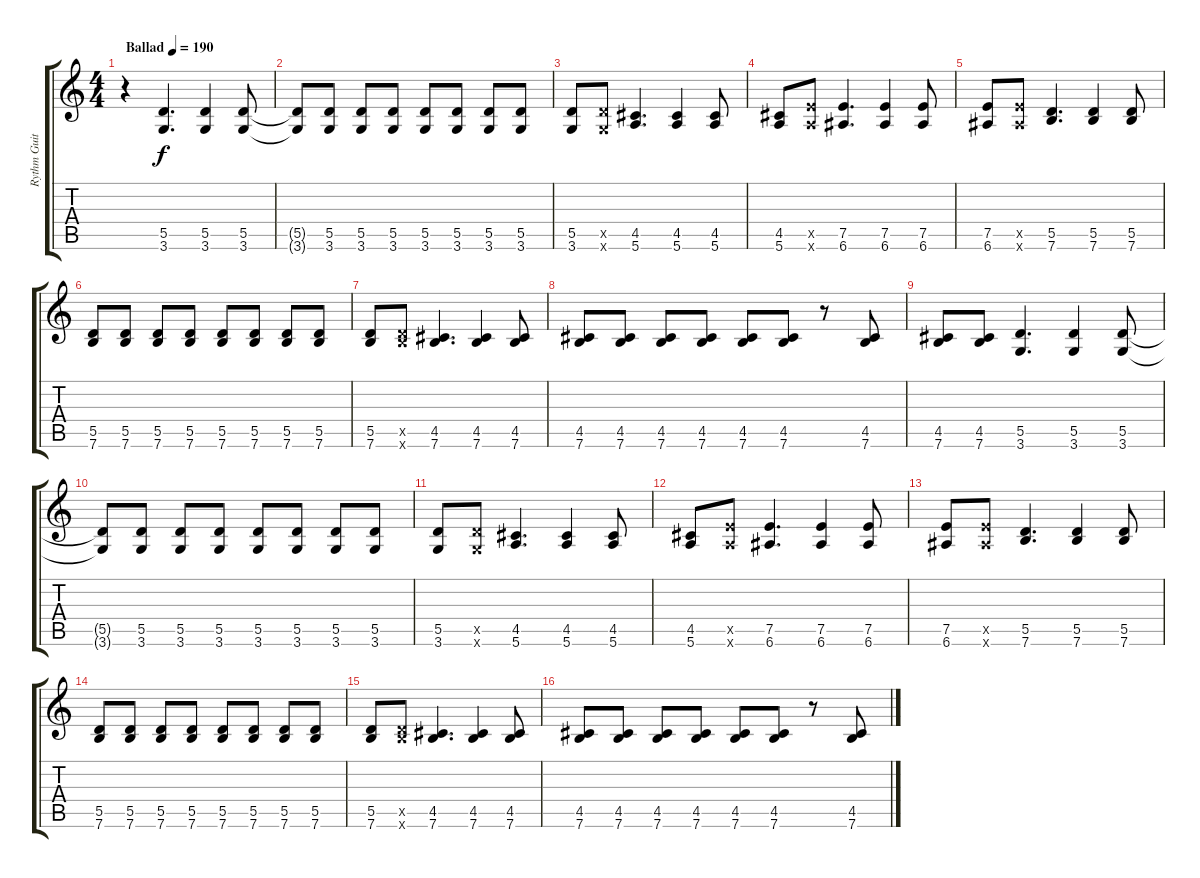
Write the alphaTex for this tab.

\track ("Rythm Guitar" "Rythm Guit") {instrument distortionguitar}
\staff {score tabs}
\tuning (E4 B3 G3 D3 A2 E2) {hide}
\ts (4 4)
\tempo (190 "Ballad")
\clef g2
\ks c
r.4{dy f instrument distortionguitar} (5.5 3.6).4{d} (5.5 3.6).4 (5.5 3.6).8 |
(5.5{t} 3.6{t}).8 (5.5 3.6).8 (5.5 3.6).8 (5.5 3.6).8 (5.5 3.6).8 (5.5 3.6).8 (5.5 3.6).8 (5.5 3.6).8 |
(5.5 3.6).8 (5.5{x} 3.6{x}).8 (4.5 5.6).4{d} (4.5 5.6).4 (4.5 5.6).8 |
(4.5 5.6).8 (7.5{x} 5.6{x}).8 (7.5 6.6).4{d} (7.5 6.6).4 (7.5 6.6).8 |
(7.5 6.6).8 (7.5{x} 6.6{x}).8 (5.5 7.6).4{d} (5.5 7.6).4 (5.5 7.6).8 |
(5.5 7.6).8 (5.5 7.6).8 (5.5 7.6).8 (5.5 7.6).8 (5.5 7.6).8 (5.5 7.6).8 (5.5 7.6).8 (5.5 7.6).8 |
(5.5 7.6).8 (5.5{x} 7.6{x}).8 (4.5 7.6).4{d} (4.5 7.6).4 (4.5 7.6).8 |
(4.5 7.6).8 (4.5 7.6).8 (4.5 7.6).8 (4.5 7.6).8 (4.5 7.6).8 (4.5 7.6).8 r.8 (4.5 7.6).8 |
(4.5 7.6).8 (4.5 7.6).8 (5.5 3.6).4{d} (5.5 3.6).4 (5.5 3.6).8 |
(5.5{t} 3.6{t}).8 (5.5 3.6).8 (5.5 3.6).8 (5.5 3.6).8 (5.5 3.6).8 (5.5 3.6).8 (5.5 3.6).8 (5.5 3.6).8 |
(5.5 3.6).8 (5.5{x} 3.6{x}).8 (4.5 5.6).4{d} (4.5 5.6).4 (4.5 5.6).8 |
(4.5 5.6).8 (7.5{x} 5.6{x}).8 (7.5 6.6).4{d} (7.5 6.6).4 (7.5 6.6).8 |
(7.5 6.6).8 (7.5{x} 6.6{x}).8 (5.5 7.6).4{d} (5.5 7.6).4 (5.5 7.6).8 |
(5.5 7.6).8 (5.5 7.6).8 (5.5 7.6).8 (5.5 7.6).8 (5.5 7.6).8 (5.5 7.6).8 (5.5 7.6).8 (5.5 7.6).8 |
(5.5 7.6).8 (5.5{x} 7.6{x}).8 (4.5 7.6).4{d} (4.5 7.6).4 (4.5 7.6).8 |
(4.5 7.6).8 (4.5 7.6).8 (4.5 7.6).8 (4.5 7.6).8 (4.5 7.6).8 (4.5 7.6).8 r.8 (4.5 7.6).8
